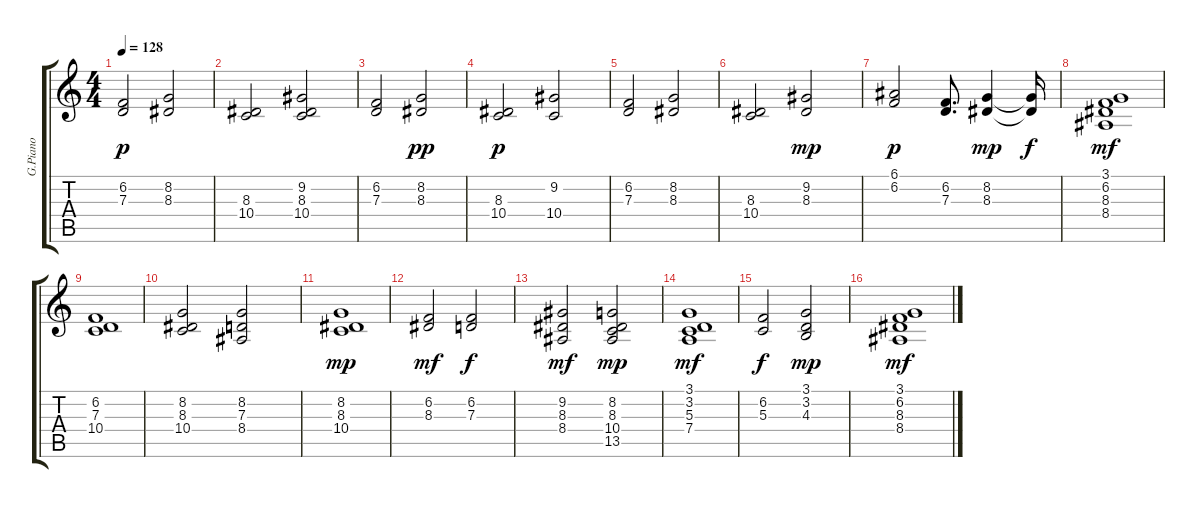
\track ("G.Piano" "G.Piano") {instrument acousticgrandpiano}
\staff {score tabs}
\tuning (E4 B3 G3 D3 A2 E2) {hide}
\ts (4 4)
\tempo 128
\clef g2
\ks c
(6.2 7.3).2{dy p} (8.2 8.3).2 |
(8.3 10.4).2 (9.2 8.3 10.4).2 |
(6.2 7.3).2 (8.2 8.3).2{dy pp} |
(8.3 10.4).2{dy p} (9.2 10.4).2 |
(6.2 7.3).2 (8.2 8.3).2 |
(8.3 10.4).2 (9.2 8.3).2{dy mp} |
(6.1 6.2).2{dy p} (6.2 7.3).8{d} (8.2 8.3).4{dy mp} (8.2{t} 8.3{t}).16{dy f} |
(3.1 6.2 8.3 8.4).1{dy mf} |
(6.2 7.3 10.4).1 |
(8.2 8.3 10.4).2 (8.2 7.3 8.4).2 |
(8.2 8.3 10.4).1{dy mp} |
(6.2 8.3).2{dy mf} (6.2 7.3).2{dy f} |
(9.2 8.3 8.4).2{dy mf} (8.2 8.3 10.4 13.5).2{dy mp} |
(3.1 3.2 5.3 7.4).1{dy mf} |
(6.2 5.3).2{dy f} (3.1 3.2 4.3).2{dy mp} |
(3.1 6.2 8.3 8.4).1{dy mf}
